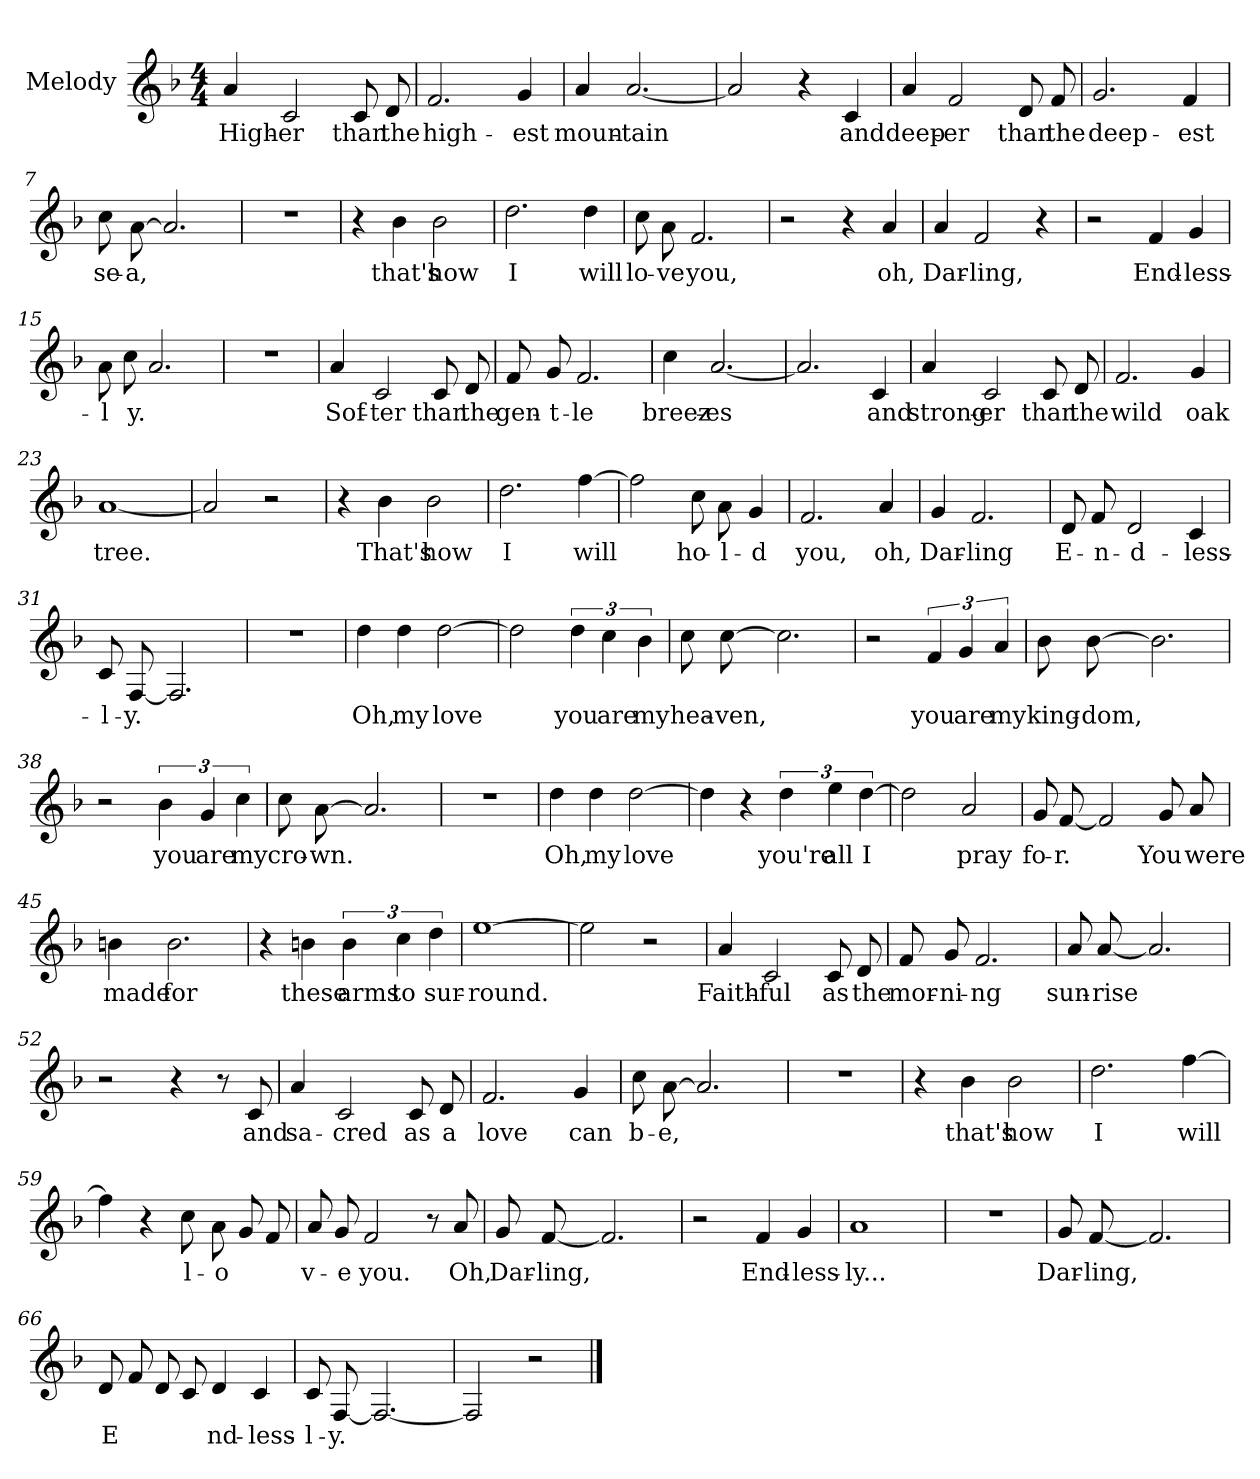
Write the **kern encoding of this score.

**kern	**text
*part1	*part1
*staff1	*staff1
*I"Melody	*
*clefG2	*
*k[b-]	*
*M4/4	*
=1	=1
4a/	High-
2c/	er
8c/L	than
8d/	the
=2	=2
2.f/	high-
4g/	est
=3	=3
4a/	moun-
[<2.a/	tain
=4	=4
2a/]	.
4r	.
4c/	and
=5	=5
4a/	deep-
2f/	er
8d/L	than
8f/	the
=6	=6
2.g/	deep-
4f/	est
!!LO:LB:g=z
=7	=7
8cc\L	se-
[<8a\	a,
2.a/]	.
=8	=8
1r	.
=9	=9
4r	.
4b-\	that's
2b-\	how
=10	=10
2.dd\	I
4dd\	will
=11	=11
8cc\L	lo-
8a\	ve
2.f/	you,
=12	=12
2r	.
4r	.
4a/	oh,
!!LO:LB:g=z
=13	=13
4a/	Dar-
2f/	ling,
4r	.
=14	=14
2r	.
4f/	End-
4g/	less-
=15	=15
8a\L	l
8cc\	-
2.a/	y.
=16	=16
1r	.
=17	=17
4a/	Sof-
2c/	ter
8c/L	than
8d/	the
=18	=18
8f/L	gen-
8g/	t-
2.f/	le
!!LO:LB:g=z
=19	=19
4cc\	breez-
[<2.a/	es
=20	=20
2.a/]	.
4c/	and
=21	=21
4a/	strong-
2c/	er
8c/L	than
8d/	the
=22	=22
2.f/	wild
4g/	oak
=23	=23
[<1a	tree.
=24	=24
2a/]	.
2r	.
=25	=25
4r	.
4b-\	That's
2b-\	how
!!LO:LB:g=z
=26	=26
2.dd\	I
[>4ff\	will
=27	=27
2ff\]	.
8cc\L	ho-
8a\	l-
4g/	d
=28	=28
2.f/	you,
4a/	oh,
=29	=29
4g/	Dar-
2.f/	ling
=30	=30
8d/L	E-
8f/	n-
2d/	d-
4c/	less-
=31	=31
8c/L	l-
[<8F/	y.
2.F/]	.
=32	=32
1r	.
!!LO:LB:g=z
=33	=33
4dd\	Oh,
4dd\	my
[>2dd\	love
=34	=34
2dd\]	.
6dd\	you
6cc\	are
6b-\	my
=35	=35
8cc\L	hea-
[>8cc\	ven,
2.cc\]	.
=36	=36
2r	.
6f/	you
6g/	are
6a/	my
=37	=37
8b-\L	king-
[>8b-\	dom,
2.b-\]	.
!!LO:LB:g=z
=38	=38
2r	.
6b-\	you
6g/	are
6cc\	my
=39	=39
8cc\L	cro-
[<8a\	wn.
2.a/]	.
=40	=40
1r	.
=41	=41
4dd\	Oh,
4dd\	my
[>2dd\	love
=42	=42
4dd\]	.
4r	.
6dd\	you're
6ee\	all
[>6dd\	I
=43	=43
2dd\]	.
2a/	pray
!!LO:LB:g=z
=44	=44
8g/L	fo-
[<8f/	r.
2f/]	.
8g/L	You
8a/	were
=45	=45
4bn\	made
2.b\	for
=46	=46
4r	.
4bn\	these
6b\	arms
6cc\	to
6dd\	sur-
=47	=47
[>1ee	round.
=48	=48
2ee\]	.
2r	.
=49	=49
4a/	Faith-
2c/	ful
8c/L	as
8d/	the
!!LO:PB:g=z
=50	=50
8f/L	mor-
8g/	ni-
2.f/	ng
=51	=51
8a/L	sun-
[<8a/	rise
2.a/]	.
=52	=52
2r	.
4r	.
8r	.
8c/	and
=53	=53
4a/	sa-
2c/	cred
8c/L	as
8d/	a
=54	=54
2.f/	love
4g/	can
=55	=55
8cc\L	b-
[<8a\	e,
2.a/]	.
=56	=56
1r	.
!!LO:LB:g=z
=57	=57
4r	.
4b-\	that's
2b-\	how
=58	=58
2.dd\	I
[>4ff\	will
=59	=59
4ff\]	.
4r	.
8cc\L	l-
8a\	o-
8g/L	-
8f/	-
=60	=60
8a/L	v-
8g/	e
2f/	you.
8r	.
8a/	Oh,
=61	=61
8g/L	Dar-
[<8f/	ling,
2.f/]	.
!!LO:LB:g=z
=62	=62
2r	.
4f/	End-
4g/	less-
=63	=63
1a	ly...
=64	=64
1r	.
=65	=65
8g/L	Dar-
[<8f/	ling,
2.f/]	.
=66	=66
8d/L	E
8f/	-
8d/L	-
8c/	-
4d/	nd-
4c/	less-
=67	=67
8c/L	l-
[<8F/	y.
2.F/_<	.
!!LO:LB:g=z
=68	=68
2F/]	.
2r	.
==	==
*-	*-
